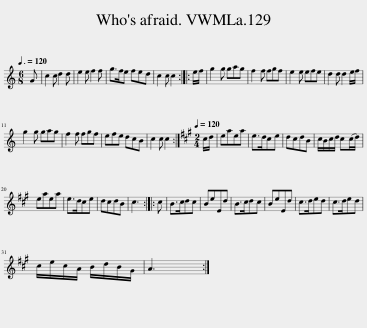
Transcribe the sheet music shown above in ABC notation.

X:1
L:1/8
Q:3/8=120
M:6/8
I:linebreak $
K:C
V:1 treble
V:1
 G | c2 c d2 d | e2 e f2 f | g>fe fed | c2 c c2 :: %5
 e/f/ | g2 g gag | f2 f fgf | e2 e efe | d2 d d2 e/f/ |$ %10
 g2 g gag | f2 f fgf | efe dcB | c2 c c2 :|[K:A][M:2/4][Q:1/4=120] c/d/ | %15
 eaea | e>dce | dcdB | c/B/c/d/ c(c/d/) |$ eaea | %20
 e>dce | dcdB | c3 :: c | B>cdc | %25
 BeEd | B>cdc | BeEd | c>ded | c>ded |$ %30
 c/e/c/A/ B/d/B/G/ | A3 :| %32
